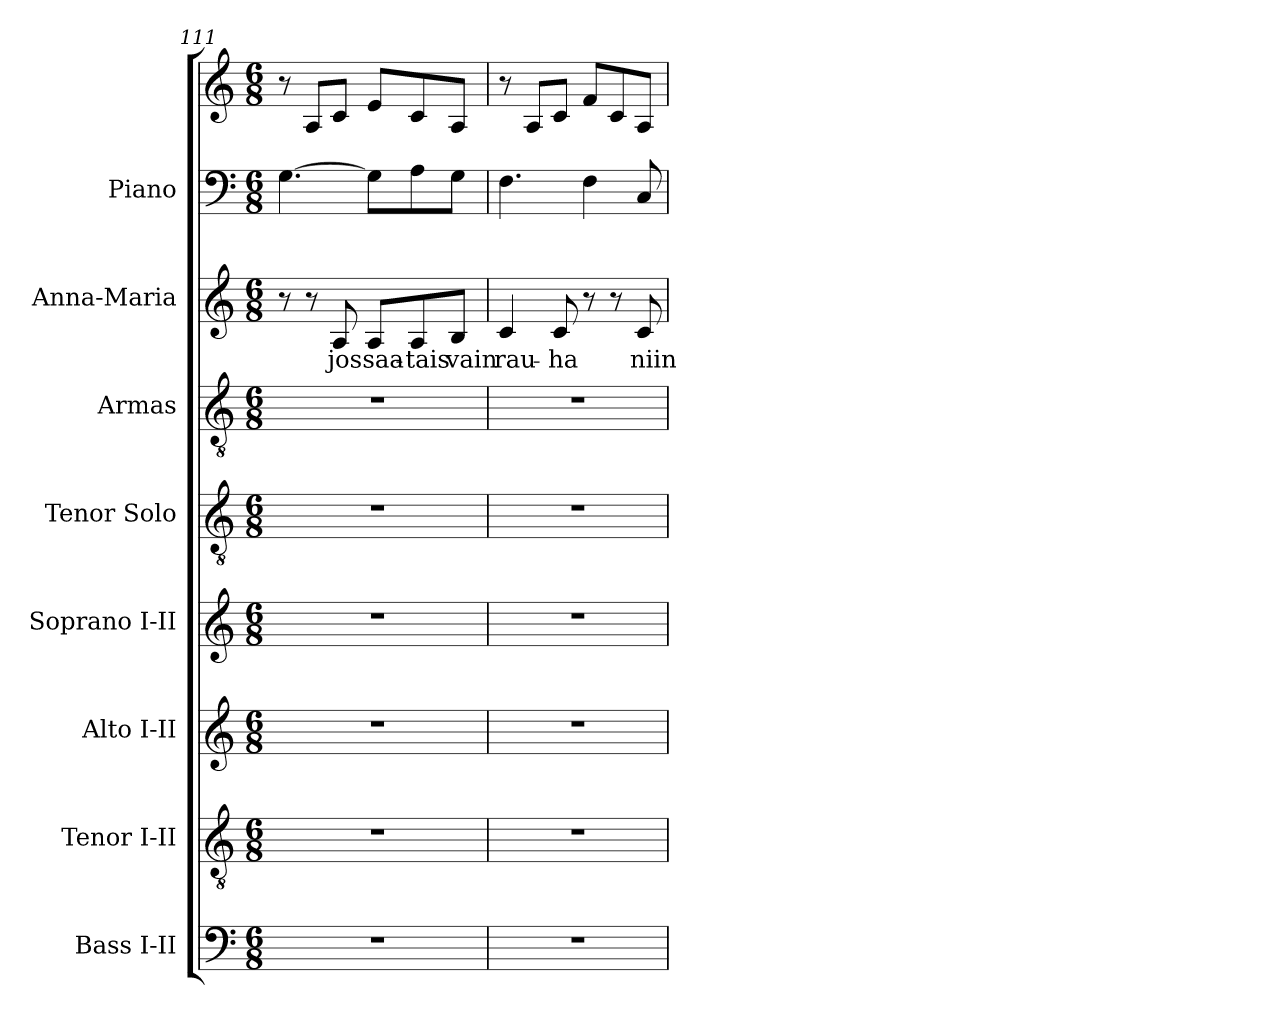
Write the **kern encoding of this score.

**kern	**kern	**kern	**kern	**kern	**kern	**kern	**text	**kern	**kern
*part8	*part7	*part6	*part5	*part4	*part3	*part2	*part2	*part1	*part1
*staff9	*staff8	*staff7	*staff6	*staff5	*staff4	*staff3	*staff3	*staff2	*staff1
*I"Bass I-II	*I"Tenor I-II	*I"Alto I-II	*I"Soprano I-II	*I"Tenor Solo	*I"Armas	*I"Anna-Maria	*	*I"Piano	*
*I'B.	*I'T.	*I'A.	*I'S.	*I'T. Solo	*I'Armas	*I'A-M	*	*I'Pno.	*
*clefF4	*clefGv2	*clefG2	*clefG2	*clefGv2	*clefGv2	*clefG2	*	*clefF4	*clefG2
*	*ITrd7c12	*	*	*ITrd7c12	*ITrd7c12	*	*	*	*
*k[]	*k[]	*k[]	*k[]	*k[]	*k[]	*k[]	*	*k[]	*k[]
*C:	*C:	*C:	*C:	*C:	*C:	*C:	*	*C:	*C:
*M6/8	*M6/8	*M6/8	*M6/8	*M6/8	*M6/8	*M6/8	*	*M6/8	*M6/8
=111	=111	=111	=111	=111	=111	=111	=111	=111	=111
!LO:N:vis=1	!LO:N:vis=1	!LO:N:vis=1	!LO:N:vis=1	!LO:N:vis=1	!LO:N:vis=1	!	!	!	!
2.r	2.r	2.r	2.r	2.r	2.r	8r	.	[>4.Gi\	8r
.	.	.	.	.	.	8r	.	.	8Ai/L
!	!	!	!	!	!	!	!LO:LY:b:color=#000000	!	!
.	.	.	.	.	.	8Ai/	jos	.	8ci/J
!	!	!	!	!	!	!	!LO:LY:b:color=#000000	!	!
.	.	.	.	.	.	8Ai/L	saa-	8Gi\L]	8ei/L
!	!	!	!	!	!	!	!LO:LY:b:color=#000000	!	!
.	.	.	.	.	.	8Ai/	-tais	8Ai\	8ci/
!	!	!	!	!	!	!	!LO:LY:b:color=#000000	!	!
.	.	.	.	.	.	8Bi/J	vain	8Gi\J	8Ai/J
=112	=112	=112	=112	=112	=112	=112	=112	=112	=112
!LO:N:vis=1	!LO:N:vis=1	!LO:N:vis=1	!LO:N:vis=1	!LO:N:vis=1	!LO:N:vis=1	!	!	!	!
!	!	!	!	!	!	!	!LO:LY:b:color=#000000	!	!
2.r	2.r	2.r	2.r	2.r	2.r	4ci/	rau-	4.Fi\	8r
.	.	.	.	.	.	.	.	.	8Ai/L
!	!	!	!	!	!	!	!LO:LY:b:color=#000000	!	!
.	.	.	.	.	.	8ci/	-ha	.	8ci/J
.	.	.	.	.	.	8r	.	4Fi\	8fi/L
.	.	.	.	.	.	8r	.	.	8ci/
!	!	!	!	!	!	!	!LO:LY:b:color=#000000	!	!
.	.	.	.	.	.	8ci/	niin	8Ci/	8Ai/J
=	=	=	=	=	=	=	=	=	=
*-	*-	*-	*-	*-	*-	*-	*-	*-	*-
